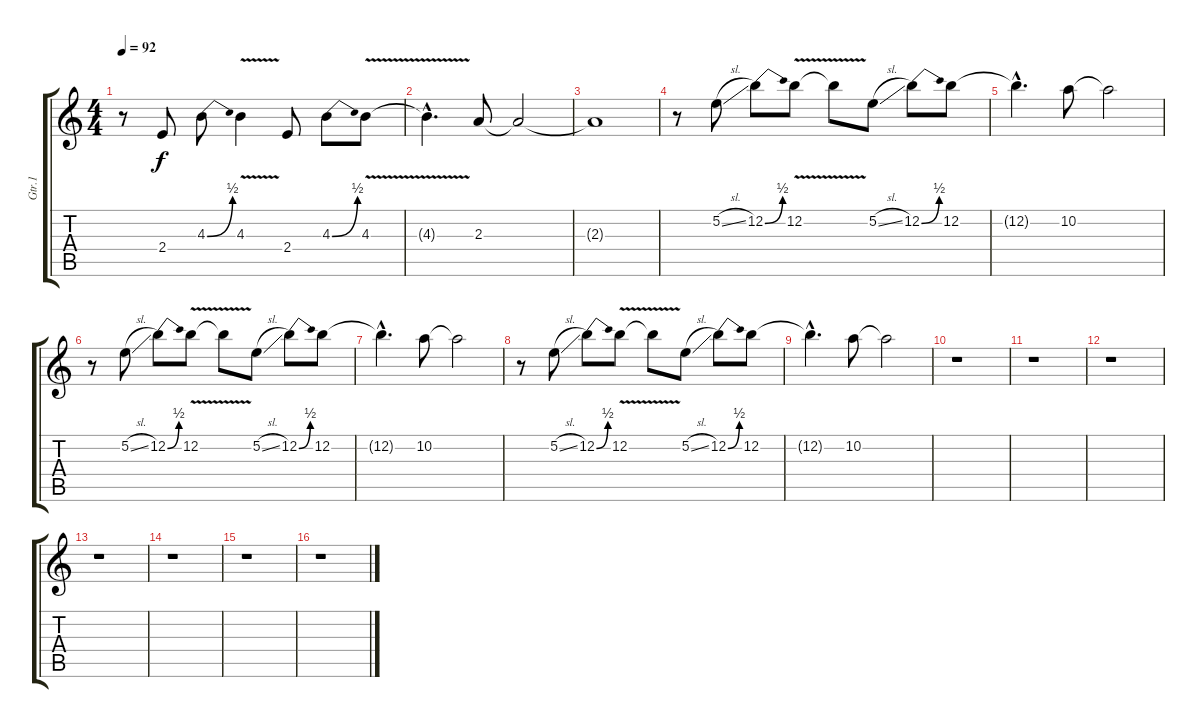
\track ("Gtr.1" "Gtr.1") {instrument distortionguitar}
\staff {score tabs}
\tuning (E4 B3 G3 D3 A2 E2) {hide}
\ts (4 4)
\tempo 92
\clef g2
\ks c
r.8{dy f instrument distortionguitar} 2.4.8 4.3{be (bend 0 0 60 2)}.8 4.3{v}.4 2.4.8 4.3{be (bend 0 0 60 2)}.8 4.3{v}.8 |
4.3{hac t}.4{d} 2.3.8 2.3{t}.2 |
2.3{t}.1 |
r.8 5.2{sl}.8 12.2{be (bend 0 0 60 2)}.8 12.2{v}.8 12.2{t}.8 5.2{sl}.8 12.2{be (bend 0 0 60 2)}.8 12.2.8 |
12.2{hac t}.4{d} 10.2.8 10.2{t}.2 |
r.8 5.2{sl}.8 12.2{be (bend 0 0 60 2)}.8 12.2{v}.8 12.2{t}.8 5.2{sl}.8 12.2{be (bend 0 0 60 2)}.8 12.2.8 |
12.2{hac t}.4{d} 10.2.8 10.2{t}.2 |
r.8 5.2{sl}.8 12.2{be (bend 0 0 60 2)}.8 12.2{v}.8 12.2{t}.8 5.2{sl}.8 12.2{be (bend 0 0 60 2)}.8 12.2.8 |
12.2{hac t}.4{d} 10.2.8 10.2{t}.2 |
r.1 |
r.1 |
r.1 |
r.1 |
r.1 |
r.1 |
r.1
